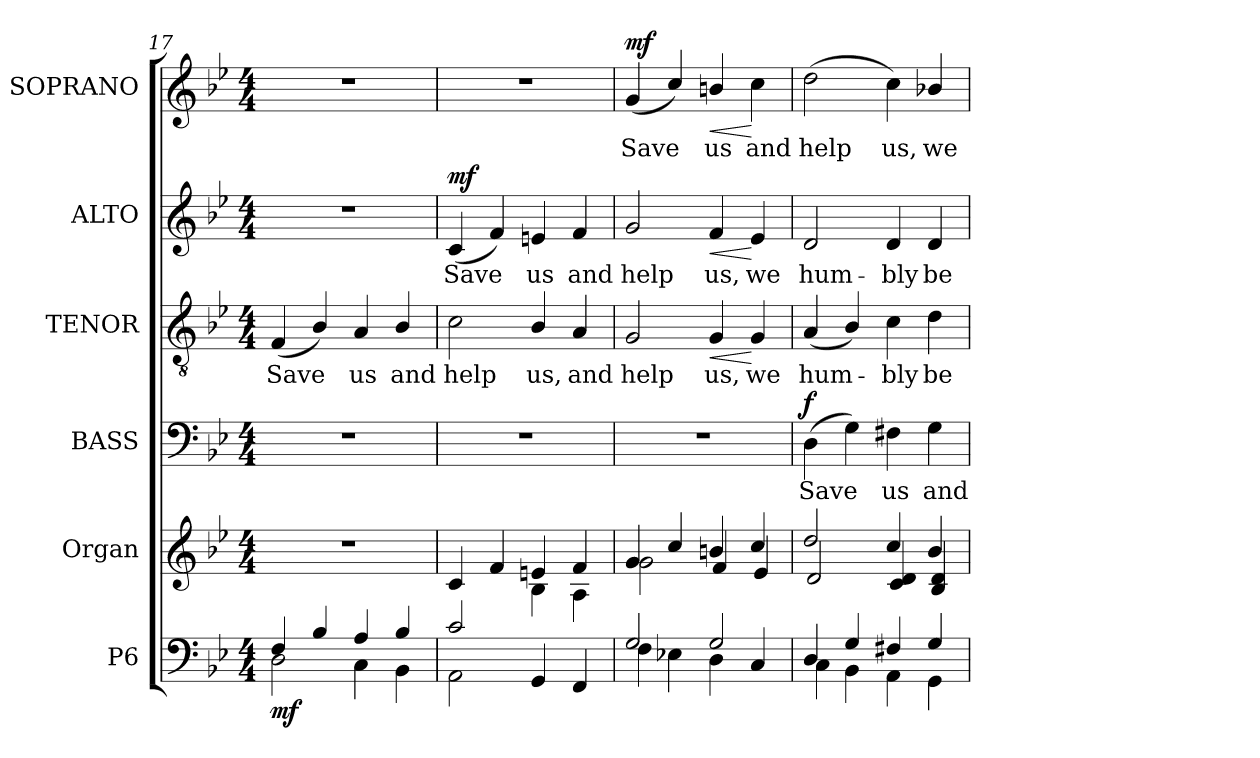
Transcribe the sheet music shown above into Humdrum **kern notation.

**kern	**dynam	**kern	**kern	**text	**dynam	**kern	**text	**dynam	**kern	**text	**dynam	**kern	**text	**dynam
*part6	*part6	*part5	*part4	*part4	*part4	*part3	*part3	*part3	*part2	*part2	*part2	*part1	*part1	*part1
*staff6	*staff6	*staff5	*staff4	*staff4	*staff4	*staff3	*staff3	*staff3	*staff2	*staff2	*staff2	*staff1	*staff1	*staff1
*I"P6	*	*I"Organ	*I"BASS	*	*	*I"TENOR	*	*	*I"ALTO	*	*	*I"SOPRANO	*	*
*	*	*I'Organ	*I'B.	*	*	*I'T.	*	*	*I'A.	*	*	*I'S.	*	*
*clefF4	*	*clefG2	*clefF4	*	*	*clefGv2	*	*	*clefG2	*	*	*clefG2	*	*
*	*	*	*	*	*	*ITrd7c12	*	*	*	*	*	*	*	*
*k[b-e-]	*	*k[b-e-]	*k[b-e-]	*	*	*k[b-e-]	*	*	*k[b-e-]	*	*	*k[b-e-]	*	*
*g:	*	*g:	*g:	*	*	*g:	*	*	*g:	*	*	*g:	*	*
*M4/4	*	*M4/4	*M4/4	*	*	*M4/4	*	*	*M4/4	*	*	*M4/4	*	*
=17	=17	=17	=17	=17	=17	=17	=17	=17	=17	=17	=17	=17	=17	=17
*^	*	*	*	*	*	*	*	*	*	*	*	*	*	*
!	!	!	!	!	!	!	!	!LO:LY:b:color=#000000	!	!	!	!	!	!	!
4Fi/	2Di\	mf	1r	1r	.	.	(4FFi/	Save	.	1r	.	.	1r	.	.
4B-i/	.	.	.	.	.	.	4BB-i/)	.	.	.	.	.	.	.	.
!	!	!	!	!	!	!	!	!LO:LY:b:color=#000000	!	!	!	!	!	!	!
4Ai/	4Ci\	.	.	.	.	.	4AAi/	us	.	.	.	.	.	.	.
!	!	!	!	!	!	!	!	!LO:LY:b:color=#000000	!	!	!	!	!	!	!
4B-i/	4BB-i\	.	.	.	.	.	4BB-i/	and	.	.	.	.	.	.	.
=18	=18	=18	=18	=18	=18	=18	=18	=18	=18	=18	=18	=18	=18	=18	=18
*	*	*	*^	*	*	*	*	*	*	*	*	*	*	*	*
!	!	!	!	!	!	!	!	!	!LO:LY:b:color=#000000	!	!	!	!	!	!	!
!	!	!	!	!	!	!	!	!	!	!	!	!LO:LY:b:color=#000000	!	!	!	!
2ci/	2AAi\	.	4ci/	2ryy	1r	.	.	2Ci\	help	.	(4ci/	Save	mf	1r	.	.
.	.	.	4fi/	.	.	.	.	.	.	.	4fi/)	.	.	.	.	.
!	!	!	!	!	!	!	!	!	!LO:LY:b:color=#000000	!	!	!	!	!	!	!
!	!	!	!	!	!	!	!	!	!	!	!	!LO:LY:b:color=#000000	!	!	!	!
2ryy	4GGi/	.	4eni/	4B-i\	.	.	.	4BB-i/	us,	.	4eni/	us	.	.	.	.
!	!	!	!	!	!	!	!	!	!LO:LY:b:color=#000000	!	!	!	!	!	!	!
!	!	!	!	!	!	!	!	!	!	!	!	!LO:LY:b:color=#000000	!	!	!	!
.	4FFi/	.	4fi/	4Ai\	.	.	.	4AAi/	and	.	4fi/	and	.	.	.	.
=19	=19	=19	=19	=19	=19	=19	=19	=19	=19	=19	=19	=19	=19	=19	=19	=19
!	!	!	!	!	!	!	!	!	!LO:LY:b:color=#000000	!	!	!	!	!	!	!
!	!	!	!	!	!	!	!	!	!	!	!	!LO:LY:b:color=#000000	!	!	!	!
!	!	!	!	!	!	!	!	!	!	!	!	!	!	!	!LO:LY:b:color=#000000	!
2Gi/	4Fi\	.	4gi/	2gi\	1r	.	.	2GGi/	help	.	2gi/	help	.	(4gi/	Save	mf
.	4E-Xi\	.	4cci/	.	.	.	.	.	.	.	.	.	.	4cci/)	.	.
!	!	!	!	!	!	!	!	!	!LO:LY:b:color=#000000	!LO:HP:b	!	!	!	!	!	!
!	!	!	!	!	!	!	!	!	!	!	!	!LO:LY:b:color=#000000	!LO:HP:b	!	!	!
!	!	!	!	!	!	!	!	!	!	!	!	!	!	!	!LO:LY:b:color=#000000	!LO:HP:b
2Gi/	4Di\	.	4bni/	4fi/	.	.	.	4GGi/	us,	<	4fi/	us,	<	4bni/	us	<
!	!	!	!	!	!	!	!	!	!LO:LY:b:color=#000000	!	!	!	!	!	!	!
!	!	!	!	!	!	!	!	!	!	!	!	!LO:LY:b:color=#000000	!	!	!	!
!	!	!	!	!	!	!	!	!	!	!	!	!	!	!	!LO:LY:b:color=#000000	!
.	4Ci/	.	4cci/	4e-i/	.	.	.	4GGi/	we	[	4e-i/	we	[	4cci\	and	[
=20	=20	=20	=20	=20	=20	=20	=20	=20	=20	=20	=20	=20	=20	=20	=20	=20
!	!	!	!	!	!	!LO:LY:b:color=#000000	!	!	!	!	!	!	!	!	!	!
!	!	!	!	!	!	!	!	!	!LO:LY:b:color=#000000	!	!	!	!	!	!	!
!	!	!	!	!	!	!	!	!	!	!	!	!LO:LY:b:color=#000000	!	!	!	!
!	!	!	!	!	!	!	!	!	!	!	!	!	!	!	!LO:LY:b:color=#000000	!
4Di/	4Ci\	.	2ddi/	2di/	(4Di\	Save	f	(4AAi/	hum-	.	2di/	hum-	.	(2ddi\	help	.
4Gi/	4BB-i\	.	.	.	4Gi\)	.	.	4BB-i/)	.	.	.	.	.	.	.	.
!	!	!	!	!	!	!LO:LY:b:color=#000000	!	!	!	!	!	!	!	!	!	!
!	!	!	!	!	!	!	!	!	!LO:LY:b:color=#000000	!	!	!	!	!	!	!
!	!	!	!	!	!	!	!	!	!	!	!	!LO:LY:b:color=#000000	!	!	!	!
!	!	!	!	!	!	!	!	!	!	!	!	!	!	!	!LO:LY:b:color=#000000	!
4F#Xi/	4AAi\	.	4cci/	4ci/ 4di	4F#Xi\	us	.	4Ci\	-bly	.	4di/	-bly	.	4cci\)	us,	.
!	!	!	!	!	!	!LO:LY:b:color=#000000	!	!	!	!	!	!	!	!	!	!
!	!	!	!	!	!	!	!	!	!LO:LY:b:color=#000000	!	!	!	!	!	!	!
!	!	!	!	!	!	!	!	!	!	!	!	!LO:LY:b:color=#000000	!	!	!	!
!	!	!	!	!	!	!	!	!	!	!	!	!	!	!	!LO:LY:b:color=#000000	!
4Gi/	4GGi\	.	4b-i/	4B-i/ 4di	4Gi\	and	.	4Di\	be -	.	4di/	be -	.	4b-Xi/	we	.
*v	*v	*	*	*	*	*	*	*	*	*	*	*	*	*	*	*
*	*	*v	*v	*	*	*	*	*	*	*	*	*	*	*	*
=	=	=	=	=	=	=	=	=	=	=	=	=	=	=
*-	*-	*-	*-	*-	*-	*-	*-	*-	*-	*-	*-	*-	*-	*-
